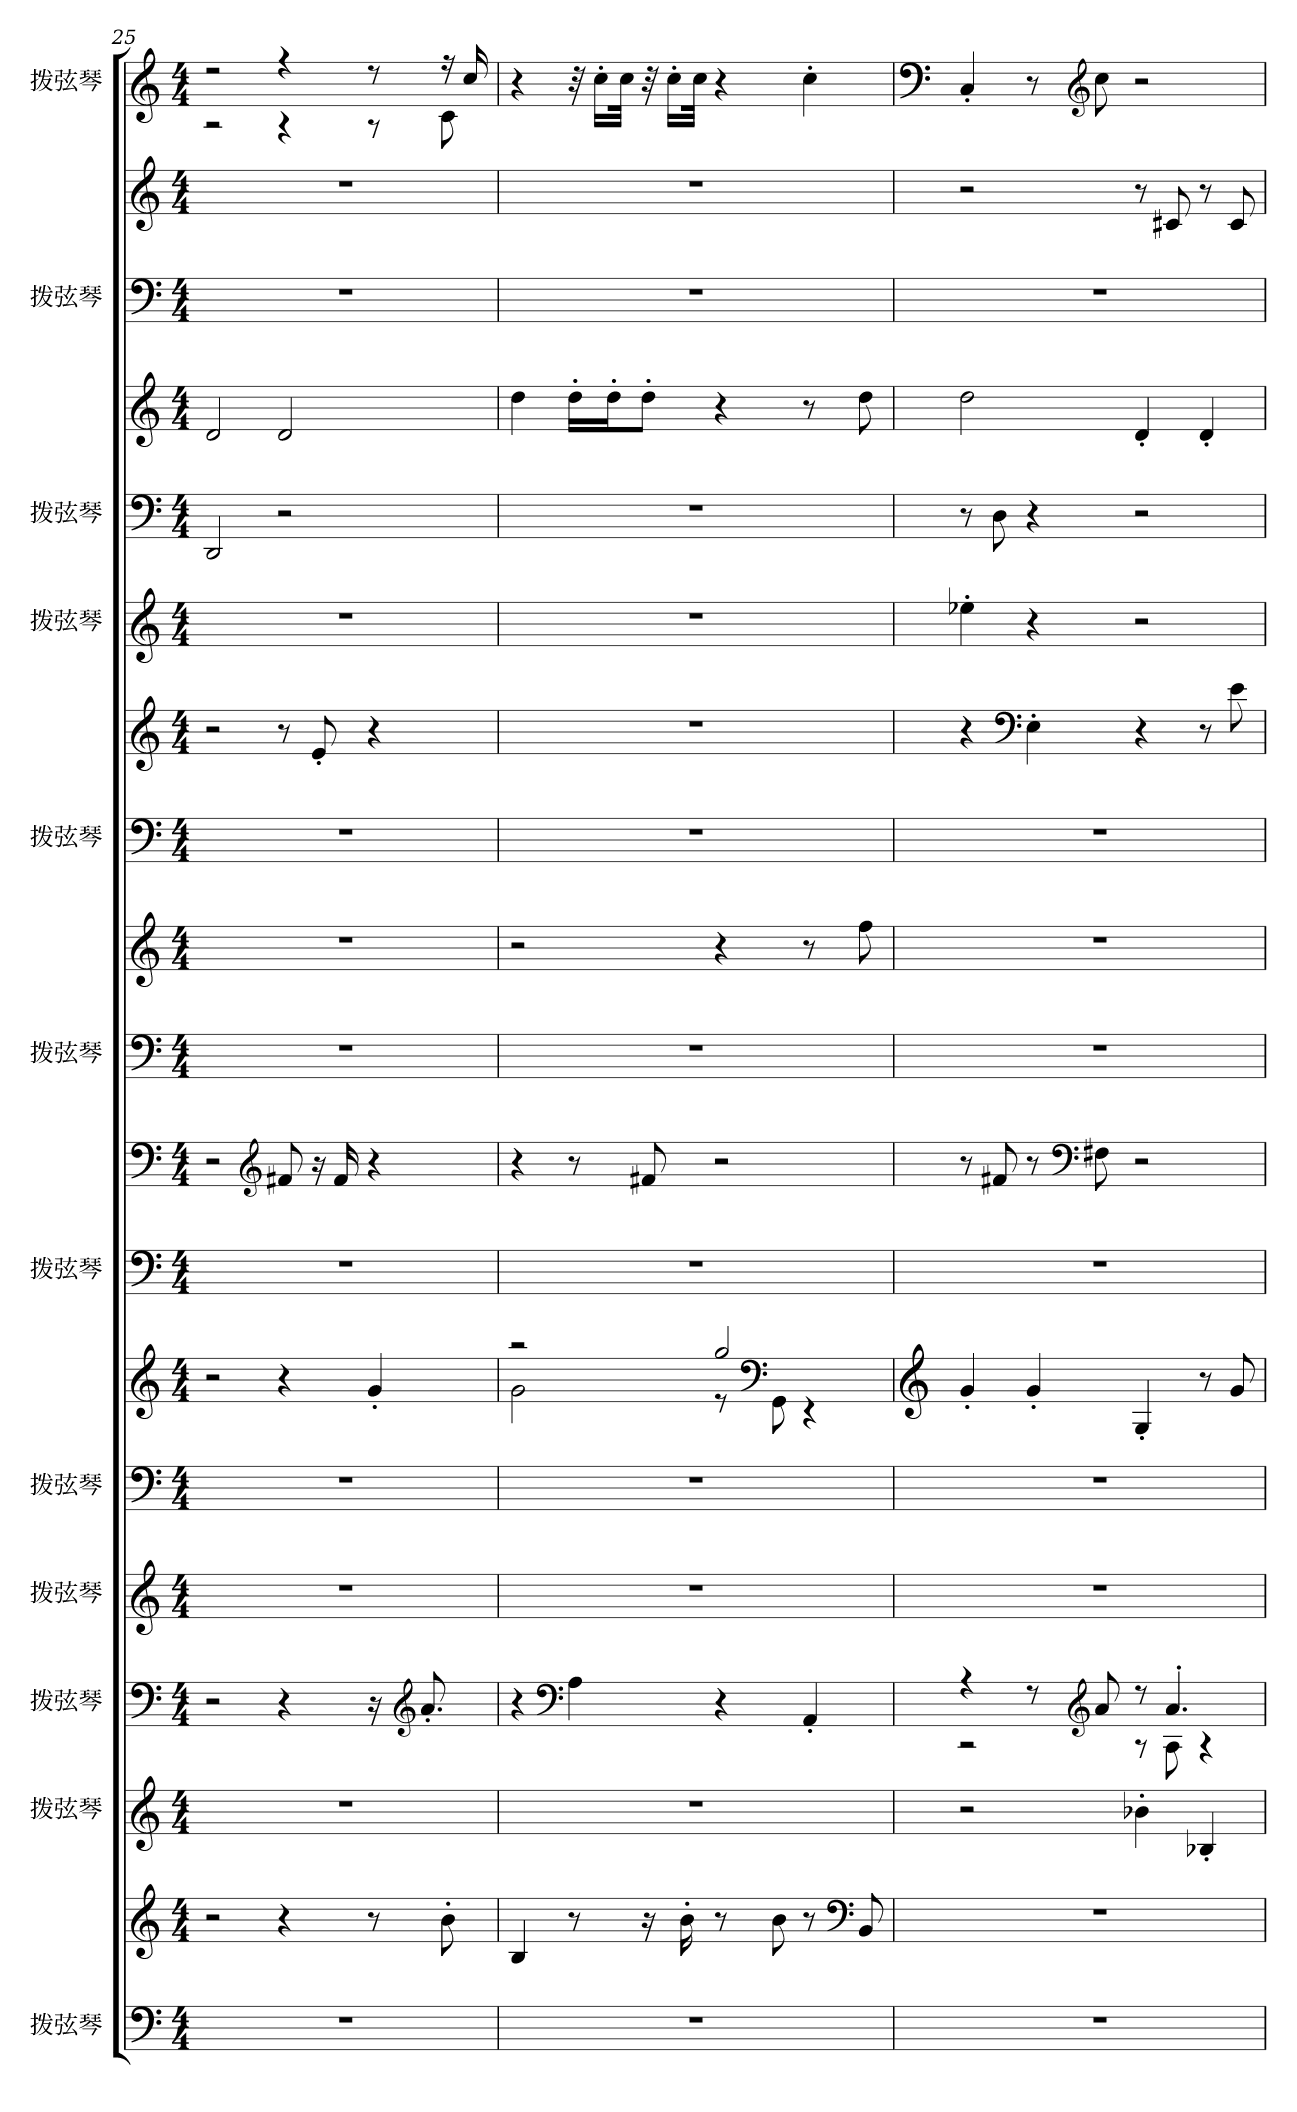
**kern	**kern	**kern	**kern	**kern	**kern	**kern	**kern	**kern	**kern	**kern	**kern	**kern	**kern	**kern	**kern	**kern	**kern	**kern
*part12	*part12	*part11	*part10	*part9	*part8	*part8	*part7	*part7	*part6	*part6	*part5	*part5	*part4	*part3	*part3	*part2	*part2	*part1
*staff19	*staff18	*staff17	*staff16	*staff15	*staff14	*staff13	*staff12	*staff11	*staff10	*staff9	*staff8	*staff7	*staff6	*staff5	*staff4	*staff3	*staff2	*staff1
*I"拨弦琴	*	*I"拨弦琴	*I"拨弦琴	*I"拨弦琴	*I"拨弦琴	*	*I"拨弦琴	*	*I"拨弦琴	*	*I"拨弦琴	*	*I"拨弦琴	*I"拨弦琴	*	*I"拨弦琴	*	*I"拨弦琴
!!LO:PB:g=z
*clefF4	*clefG2	*clefG2	*clefF4	*clefG2	*clefF4	*clefG2	*clefF4	*clefF4	*clefF4	*clefG2	*clefF4	*clefG2	*clefG2	*clefF4	*clefG2	*clefF4	*clefG2	*clefG2
*k[]	*k[]	*k[]	*k[]	*k[]	*k[]	*k[]	*k[]	*k[]	*k[]	*k[]	*k[]	*k[]	*k[]	*k[]	*k[]	*k[]	*k[]	*k[]
*M4/4	*M4/4	*M4/4	*M4/4	*M4/4	*M4/4	*M4/4	*M4/4	*M4/4	*M4/4	*M4/4	*M4/4	*M4/4	*M4/4	*M4/4	*M4/4	*M4/4	*M4/4	*M4/4
=25	=25	=25	=25	=25	=25	=25	=25	=25	=25	=25	=25	=25	=25	=25	=25	=25	=25	=25
*	*	*	*	*	*	*	*	*	*	*	*	*	*	*	*	*	*	*^
1r	2r	1r	2r	1r	1r	2r	1r	2r	1r	1r	1r	2r	1r	2DD/	2d/	1r	1r	2r	2r
*	*	*	*	*	*	*	*	*clefG2	*	*	*	*	*	*	*	*	*	*	*
.	4r	.	4r	.	.	4r	.	8f#X/	.	.	.	8r	.	2r	2d/	.	.	4r	4r
.	.	.	.	.	.	.	.	16r	.	.	.	8e'/	.	.	.	.	.	.	.
.	.	.	.	.	.	.	.	16f#/	.	.	.	.	.	.	.	.	.	.	.
.	8r	.	16r	.	.	4g'/	.	4r	.	.	.	4r	.	.	.	.	.	8r	8r
*	*	*	*clefG2	*	*	*	*	*	*	*	*	*	*	*	*	*	*	*	*
.	.	.	8.a'/	.	.	.	.	.	.	.	.	.	.	.	.	.	.	.	.
.	8b'\	.	.	.	.	.	.	.	.	.	.	.	.	.	.	.	.	16r	8c\
.	.	.	.	.	.	.	.	.	.	.	.	.	.	.	.	.	.	16cc/	.
*	*	*	*	*	*	*	*	*	*	*	*	*	*	*	*	*	*	*v	*v
=26	=26	=26	=26	=26	=26	=26	=26	=26	=26	=26	=26	=26	=26	=26	=26	=26	=26	=26
*	*	*	*	*	*	*^	*	*	*	*	*	*	*	*	*	*	*	*
1r	4B/	1r	4r	1r	1r	2r	2g\	1r	4r	1r	2r	1r	1r	1r	1r	4dd\	1r	1r	4r
*	*	*	*clefF4	*	*	*	*	*	*	*	*	*	*	*	*	*	*	*	*
.	8r	.	4A\	.	.	.	.	.	8r	.	.	.	.	.	.	16dd'\LL	.	.	32r
.	.	.	.	.	.	.	.	.	.	.	.	.	.	.	.	.	.	.	16cc'\LL
.	.	.	.	.	.	.	.	.	.	.	.	.	.	.	.	16dd'\J	.	.	.
.	.	.	.	.	.	.	.	.	.	.	.	.	.	.	.	.	.	.	32cc\JJk
.	16r	.	.	.	.	.	.	.	8f#X/	.	.	.	.	.	.	8dd'\J	.	.	32r
.	.	.	.	.	.	.	.	.	.	.	.	.	.	.	.	.	.	.	16cc'\LL
.	16b'\	.	.	.	.	.	.	.	.	.	.	.	.	.	.	.	.	.	.
.	.	.	.	.	.	.	.	.	.	.	.	.	.	.	.	.	.	.	32cc\JJk
.	8r	.	4r	.	.	2gg/	8r	.	2r	.	4r	.	.	.	.	4r	.	.	4r
*	*	*	*	*	*	*clefF4	*	*	*	*	*	*	*	*	*	*	*	*	*
.	8b\	.	.	.	.	.	8GG\	.	.	.	.	.	.	.	.	.	.	.	.
.	8r	.	4AA'/	.	.	.	4r	.	.	.	8r	.	.	.	.	8r	.	.	4cc'\
*	*clefF4	*	*	*	*	*	*	*	*	*	*	*	*	*	*	*	*	*	*
.	8BB/	.	.	.	.	.	.	.	.	.	8ff\	.	.	.	.	8dd\	.	.	.
*	*	*	*	*	*	*v	*v	*	*	*	*	*	*	*	*	*	*	*	*
!!LO:PB:g=z
=27	=27	=27	=27	=27	=27	=27	=27	=27	=27	=27	=27	=27	=27	=27	=27	=27	=27	=27
*	*	*	*	*	*	*clefG2	*	*	*	*	*	*	*	*	*	*	*	*clefF4
*	*	*	*^	*	*	*	*	*	*	*	*	*	*	*	*	*	*	*
1r	1r	2r	4r	2r	1r	1r	4g'/	1r	8r	1r	1r	1r	4r	4ee-X'\	8r	2dd\	1r	2r	4C'/
.	.	.	.	.	.	.	.	.	8f#X/	.	.	.	.	.	8D\	.	.	.	.
*	*	*	*	*	*	*	*	*	*	*	*	*	*clefF4	*	*	*	*	*	*
.	.	.	8r	.	.	.	4g'/	.	8r	.	.	.	4E'\	4r	4r	.	.	.	8r
*	*	*	*clefG2	*	*	*	*	*	*clefF4	*	*	*	*	*	*	*	*	*	*clefG2
.	.	.	8a/	.	.	.	.	.	8F#X\	.	.	.	.	.	.	.	.	.	8cc\
.	.	4b-X'\	8r	8r	.	.	4G'/	.	2r	.	.	.	4r	2r	2r	4d'/	.	8r	2r
.	.	.	4.a'/	8A\	.	.	.	.	.	.	.	.	.	.	.	.	.	8c#X/	.
.	.	4B-X'/	.	4r	.	.	8r	.	.	.	.	.	8r	.	.	4d'/	.	8r	.
.	.	.	.	.	.	.	8g/	.	.	.	.	.	8e\	.	.	.	.	8c#/	.
*	*	*	*v	*v	*	*	*	*	*	*	*	*	*	*	*	*	*	*	*
=	=	=	=	=	=	=	=	=	=	=	=	=	=	=	=	=	=	=
*-	*-	*-	*-	*-	*-	*-	*-	*-	*-	*-	*-	*-	*-	*-	*-	*-	*-	*-
